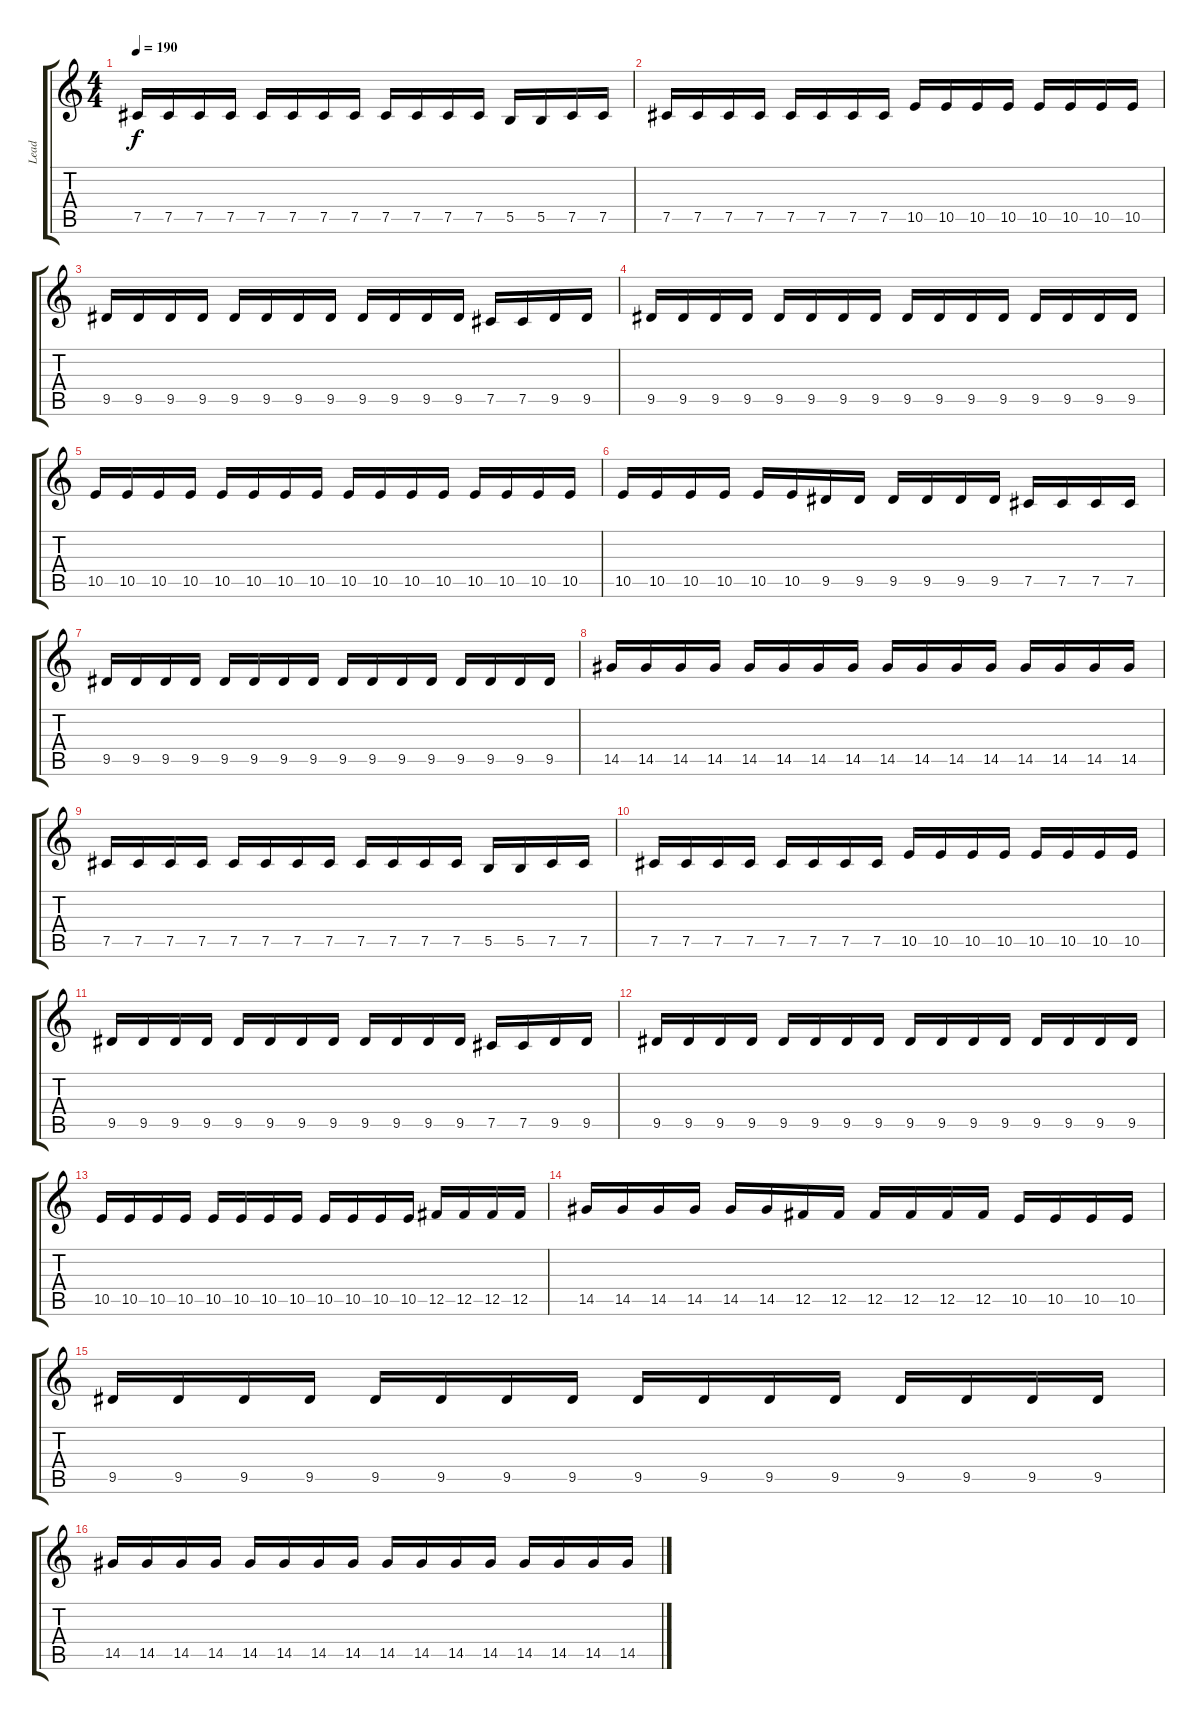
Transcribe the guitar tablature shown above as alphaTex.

\track ("Lead" "Lead") {instrument distortionguitar}
\staff {score tabs}
\tuning (Db4 Ab3 E3 B2 Gb2 Db2) {hide}
\ts (4 4)
\tempo 190
\clef g2
\ks c
7.5.16{dy f} 7.5.16 7.5.16 7.5.16 7.5.16 7.5.16 7.5.16 7.5.16 7.5.16 7.5.16 7.5.16 7.5.16 5.5.16 5.5.16 7.5.16 7.5.16 |
7.5.16 7.5.16 7.5.16 7.5.16 7.5.16 7.5.16 7.5.16 7.5.16 10.5.16 10.5.16 10.5.16 10.5.16 10.5.16 10.5.16 10.5.16 10.5.16 |
9.5.16 9.5.16 9.5.16 9.5.16 9.5.16 9.5.16 9.5.16 9.5.16 9.5.16 9.5.16 9.5.16 9.5.16 7.5.16 7.5.16 9.5.16 9.5.16 |
9.5.16 9.5.16 9.5.16 9.5.16 9.5.16 9.5.16 9.5.16 9.5.16 9.5.16 9.5.16 9.5.16 9.5.16 9.5.16 9.5.16 9.5.16 9.5.16 |
10.5.16 10.5.16 10.5.16 10.5.16 10.5.16 10.5.16 10.5.16 10.5.16 10.5.16 10.5.16 10.5.16 10.5.16 10.5.16 10.5.16 10.5.16 10.5.16 |
10.5.16 10.5.16 10.5.16 10.5.16 10.5.16 10.5.16 9.5.16 9.5.16 9.5.16 9.5.16 9.5.16 9.5.16 7.5.16 7.5.16 7.5.16 7.5.16 |
9.5.16 9.5.16 9.5.16 9.5.16 9.5.16 9.5.16 9.5.16 9.5.16 9.5.16 9.5.16 9.5.16 9.5.16 9.5.16 9.5.16 9.5.16 9.5.16 |
14.5.16 14.5.16 14.5.16 14.5.16 14.5.16 14.5.16 14.5.16 14.5.16 14.5.16 14.5.16 14.5.16 14.5.16 14.5.16 14.5.16 14.5.16 14.5.16 |
7.5.16 7.5.16 7.5.16 7.5.16 7.5.16 7.5.16 7.5.16 7.5.16 7.5.16 7.5.16 7.5.16 7.5.16 5.5.16 5.5.16 7.5.16 7.5.16 |
7.5.16 7.5.16 7.5.16 7.5.16 7.5.16 7.5.16 7.5.16 7.5.16 10.5.16 10.5.16 10.5.16 10.5.16 10.5.16 10.5.16 10.5.16 10.5.16 |
9.5.16 9.5.16 9.5.16 9.5.16 9.5.16 9.5.16 9.5.16 9.5.16 9.5.16 9.5.16 9.5.16 9.5.16 7.5.16 7.5.16 9.5.16 9.5.16 |
9.5.16 9.5.16 9.5.16 9.5.16 9.5.16 9.5.16 9.5.16 9.5.16 9.5.16 9.5.16 9.5.16 9.5.16 9.5.16 9.5.16 9.5.16 9.5.16 |
10.5.16 10.5.16 10.5.16 10.5.16 10.5.16 10.5.16 10.5.16 10.5.16 10.5.16 10.5.16 10.5.16 10.5.16 12.5.16 12.5.16 12.5.16 12.5.16 |
14.5.16 14.5.16 14.5.16 14.5.16 14.5.16 14.5.16 12.5.16 12.5.16 12.5.16 12.5.16 12.5.16 12.5.16 10.5.16 10.5.16 10.5.16 10.5.16 |
9.5.16 9.5.16 9.5.16 9.5.16 9.5.16 9.5.16 9.5.16 9.5.16 9.5.16 9.5.16 9.5.16 9.5.16 9.5.16 9.5.16 9.5.16 9.5.16 |
14.5.16 14.5.16 14.5.16 14.5.16 14.5.16 14.5.16 14.5.16 14.5.16 14.5.16 14.5.16 14.5.16 14.5.16 14.5.16 14.5.16 14.5.16 14.5.16
